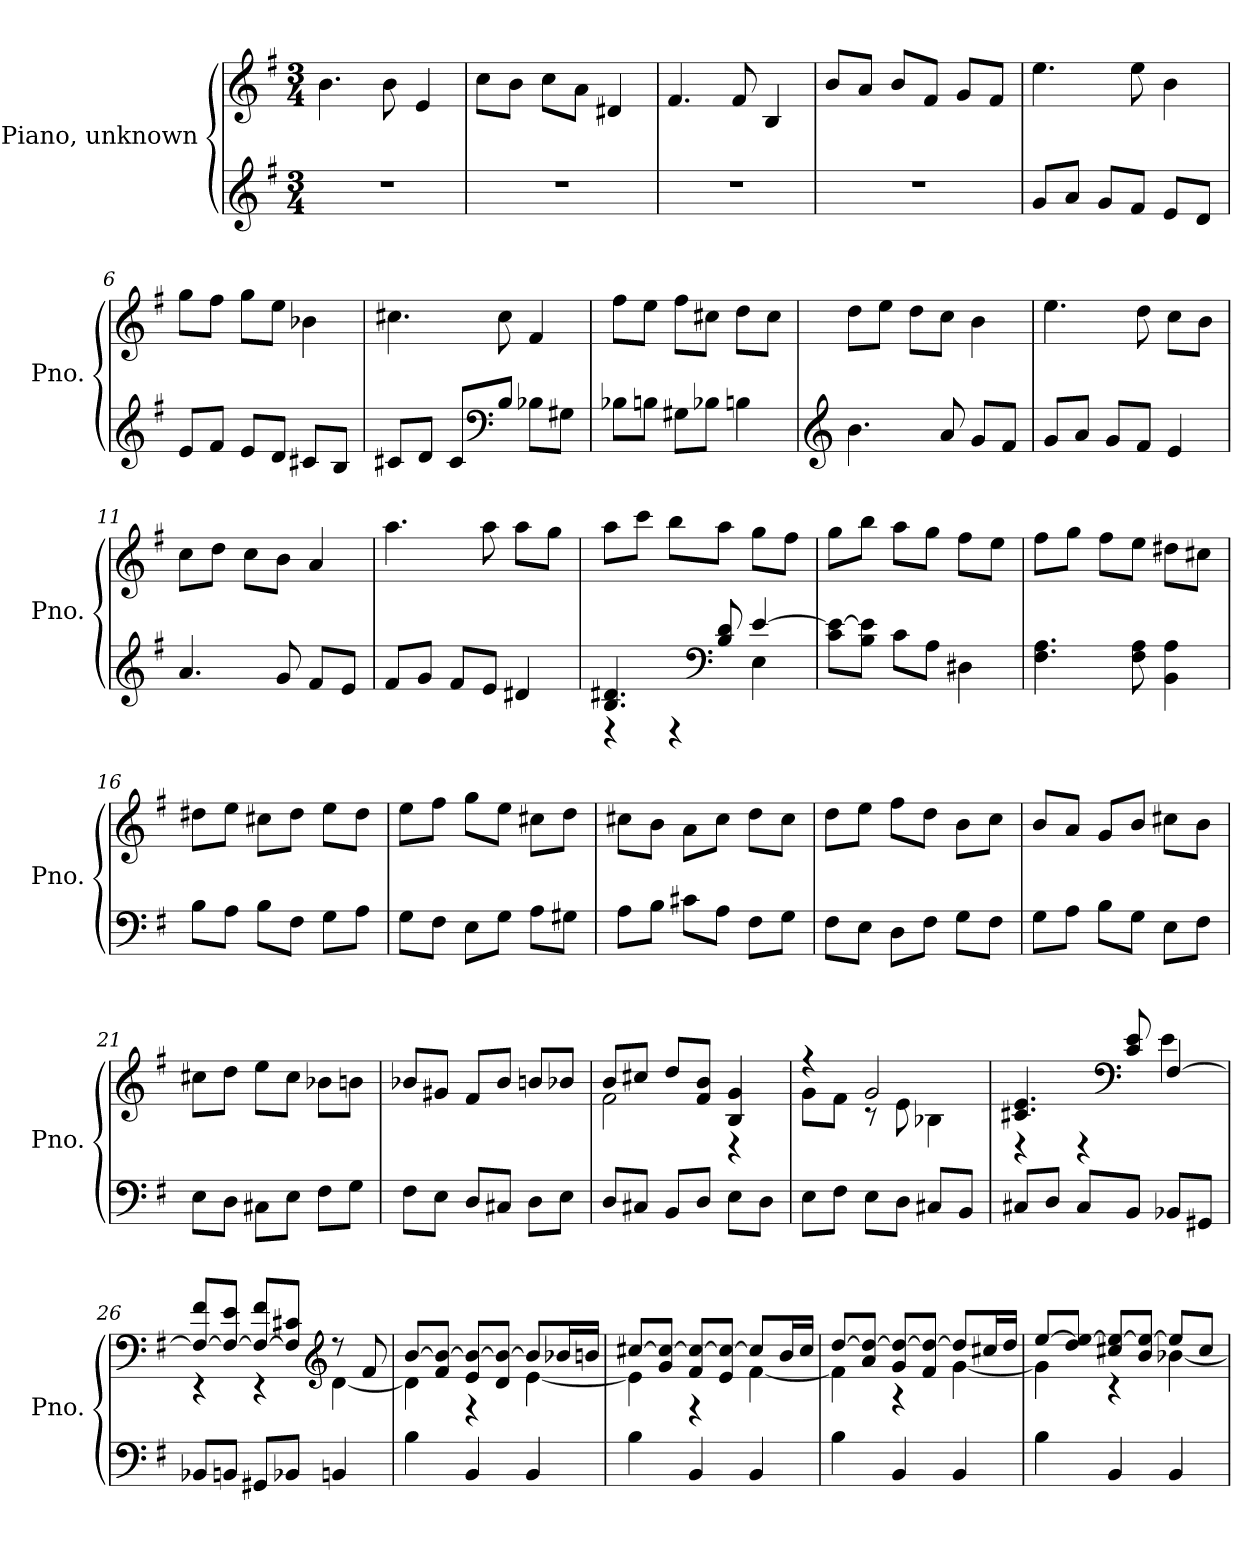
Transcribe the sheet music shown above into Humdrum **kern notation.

**kern	**kern
*part1	*part1
*staff2	*staff1
*I"Piano, unknown	*
*I'Pno.	*
*clefG2	*clefG2
*k[f#]	*k[f#]
*M3/4	*M3/4
*MM135	*MM135
=1	=1
2.r	4.b\
.	8b\
.	4e/
=2	=2
2.r	8cc\L
.	8b\J
.	8cc\L
.	8a\J
.	4d#X/
=3	=3
2.r	4.f#/
.	8f#/
.	4B/
=4	=4
2.r	8b/L
.	8a/J
.	8b/L
.	8f#/J
.	8g/L
.	8f#/J
=5	=5
8g/L	4.ee\
8a/J	.
8g/L	.
8f#/J	8ee\
8e/L	4b\
8d/J	.
=6	=6
8e/L	8gg\L
8f#/J	8ff#\J
8e/L	8gg\L
8d/J	8ee\J
8c#X/L	4b-X\
8B/J	.
!!LO:LB:g=z
=7	=7
8c#X/L	4.cc#X\
8d/J	.
8c#/L	.
*clefF4	*
8B/J	8cc#\
8B-X\L	4f#/
8G#X\J	.
=8	=8
8B-X\L	8ff#\L
8Bn\J	8ee\J
8G#X\L	8ff#\L
8B-X\J	8cc#X\J
4Bn\	8dd\L
.	8cc#\J
=9	=9
*clefG2	*
4.b\	8dd\L
.	8ee\J
.	8dd\L
8a/	8cc\J
8g/L	4b\
8f#/J	.
=10	=10
8g/L	4.ee\
8a/J	.
8g/L	.
8f#/J	8dd\
4e/	8cc\L
.	8b\J
=11	=11
4.a/	8cc\L
.	8dd\J
.	8cc\L
8g/	8b\J
8f#/L	4a/
8e/J	.
!!LO:LB:g=z
=12	=12
8f#/L	4.aa\
8g/J	.
8f#/L	.
8e/J	8aa\
4d#X/	8aa\L
.	8gg\J
=13	=13
*^	*
4.B/ 4.d#X/	4r	8aa\L
.	.	8ccc\J
.	4r	8bb\L
*clefF4	*	*
8B/ 8d#/	.	8aa\J
[4e/	4E\	8gg\L
.	.	8ff#\J
*v	*v	*
=14	=14
8c\ 8e\_L	8gg\L
8B\ 8e\]J	8bb\J
8c\L	8aa\L
8A\J	8gg\J
4D#X\	8ff#\L
.	8ee\J
=15	=15
4.F#\ 4.A\	8ff#\L
.	8gg\J
.	8ff#\L
8F#\ 8A\	8ee\J
4BB\ 4A\	8dd#X\L
.	8cc#X\J
=16	=16
8B\L	8dd#X\L
8A\J	8ee\J
8B\L	8cc#X\L
8F#\J	8dd#\J
8G\L	8ee\L
8A\J	8dd#\J
!!LO:LB:g=z
=17	=17
8G\L	8ee\L
8F#\J	8ff#\J
8E\L	8gg\L
8G\J	8ee\J
8A\L	8cc#X\L
8G#X\J	8dd\J
=18	=18
8A\L	8cc#X\L
8B\J	8b\J
8c#X\L	8a\L
8A\J	8cc#\J
8F#\L	8dd\L
8G\J	8cc#\J
=19	=19
8F#\L	8dd\L
8E\J	8ee\J
8D\L	8ff#\L
8F#\J	8dd\J
8G\L	8b\L
8F#\J	8cc\J
=20	=20
8G\L	8b/L
8A\J	8a/J
8B\L	8g/L
8G\J	8b/J
8E\L	8cc#X\L
8F#\J	8b\J
=21	=21
8E\L	8cc#X\L
8D\J	8dd\J
8C#X\L	8ee\L
8E\J	8cc#\J
8F#\L	8b-X\L
8G\J	8bn\J
!!LO:LB:g=z
=22	=22
8F#\L	8b-X/L
8E\J	8g#X/J
8D/L	8f#/L
8C#X/J	8b-/J
8D\L	8bn/L
8E\J	8b-X/J
=23	=23
*	*^
8D/L	8b/L	2f#\
8C#X/J	8cc#X/J	.
8BB/L	8dd/L	.
8D/J	8f#/ 8b/J	.
8E\L	4B/ 4g/	4r
8D\J	.	.
=24	=24	=24
8E\L	4r	8g\L
8F#\J	.	8f#\J
8E\L	2g/	8r
8D\J	.	8e\
8C#X/L	.	4B-X\
8BB/J	.	.
=25	=25	=25
8C#X/L	4.c#X/ 4.e/	4r
8D/J	.	.
8C#/L	.	4r
*	*clefF4	*
8BB/J	8c#/ 8e/	.
8BB-X/L	[4F#/	4e\
8GG#X/J	.	.
!!LO:LB:g=z	!!
=26	=26	=26
8BB-X/L	8F#/_ 8f#/L	4r
8BBn/J	8F#/_ 8e/J	.
8GG#X/L	8F#/_ 8f#/L	4r
8BB-X/J	8F#/] 8c#X/J	.
*	*clefG2	*
4BBn/	8r	[4d\
.	8f#/	.
=27	=27	=27
4B\	[8b/L	4d\]
.	8f#/ 8b/_J	.
4BB/	8e/ 8b/_L	4r
.	8d/ 8b/_J	.
4BB/	8b/L]	[4e\
.	16b-X/L	.
.	16bn/JJ	.
=28	=28	=28
4B\	[8cc#X/L	4e\]
.	8g/ 8cc#/_J	.
4BB/	8f#/ 8cc#/_L	4r
.	8e/ 8cc#/_J	.
4BB/	8cc#/L]	[4f#\
.	16b/L	.
.	16cc#/JJ	.
=29	=29	=29
4B\	[8dd/L	4f#\]
.	8a/ 8dd/_J	.
4BB/	8g/ 8dd/_L	4r
.	8f#/ 8dd/_J	.
4BB/	8dd/L]	[4g\
.	16cc#X/L	.
.	16dd/JJ	.
!!LO:PB:g=z	!!
=30	=30	=30
4B\	[8ee/L	4g\]
.	8dd/ 8ee/_J	.
4BB/	8cc#X/ 8ee/_L	4r
.	8b/ 8ee/_J	.
4BB/	8ee/L]	[4b-X\
.	8cc#/J	.
*	*v	*v
=	=
*-	*-
